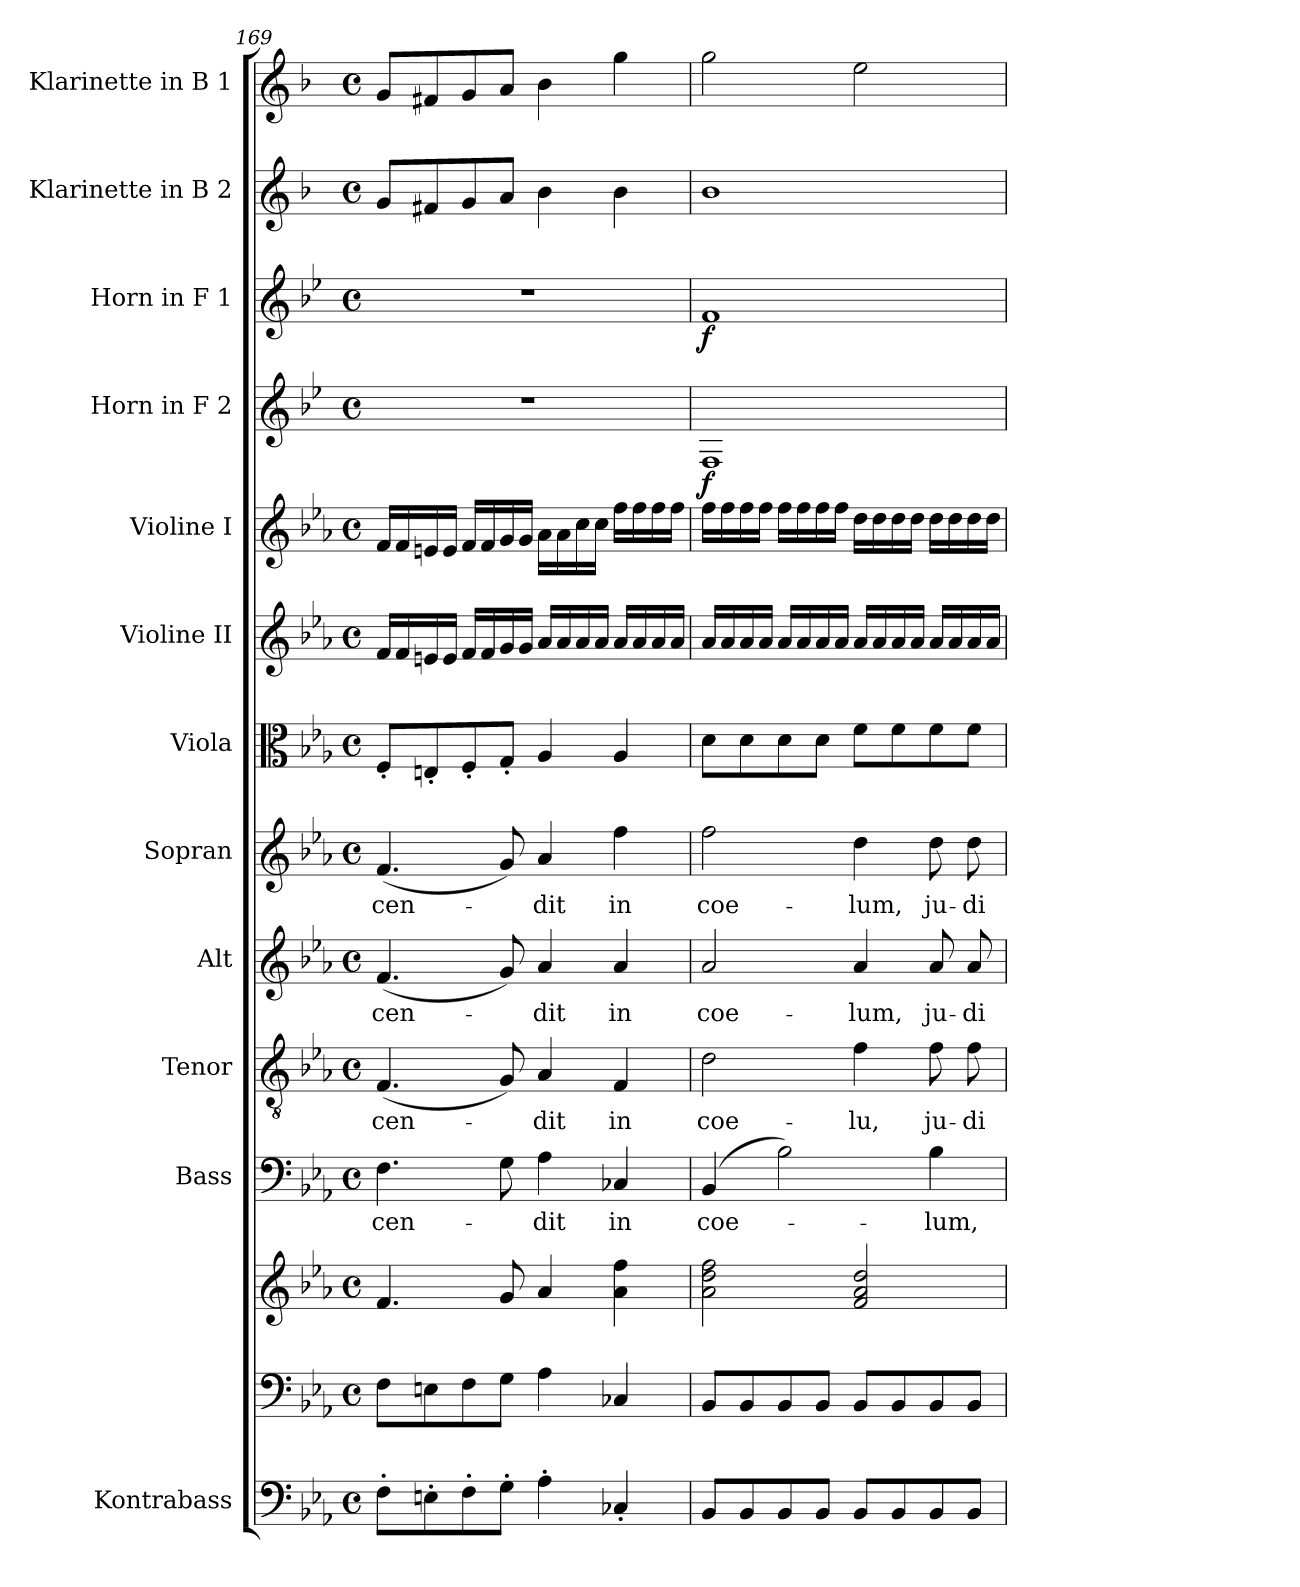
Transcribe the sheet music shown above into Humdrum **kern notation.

**kern	**kern	**kern	**kern	**text	**kern	**text	**kern	**text	**kern	**text	**kern	**kern	**kern	**kern	**dynam	**kern	**dynam	**kern	**kern
*part13	*part12	*part12	*part11	*part11	*part10	*part10	*part9	*part9	*part8	*part8	*part7	*part6	*part5	*part4	*part4	*part3	*part3	*part2	*part1
*staff14	*staff13	*staff12	*staff11	*staff11	*staff10	*staff10	*staff9	*staff9	*staff8	*staff8	*staff7	*staff6	*staff5	*staff4	*staff4	*staff3	*staff3	*staff2	*staff1
*I"Kontrabass	*	*	*I"Bass	*	*I"Tenor	*	*I"Alt	*	*I"Sopran	*	*I"Viola	*I"Violine II	*I"Violine I	*I"Horn in F 2	*	*I"Horn in F 1	*	*I"Klarinette in B 2	*I"Klarinette in B 1
*I'Kb.	*	*	*I'B	*	*I'T	*	*I'A	*	*I'S	*	*I'Vla.	*I'Vl. II	*I'Vl. I	*I'Hrn. 2	*	*I'Hrn. 1	*	*	*
*clefF4	*clefF4	*clefG2	*clefF4	*	*clefGv2	*	*clefG2	*	*clefG2	*	*clefC3	*clefG2	*clefG2	*clefG2	*	*clefG2	*	*clefG2	*clefG2
*ITrd7c12	*	*	*	*	*	*	*	*	*	*	*	*	*	*ITrd4c7	*	*ITrd4c7	*	*ITrd1c2	*ITrd1c2
*k[b-e-a-]	*k[b-e-a-]	*k[b-e-a-]	*k[b-e-a-]	*	*k[b-e-a-]	*	*k[b-e-a-]	*	*k[b-e-a-]	*	*k[b-e-a-]	*k[b-e-a-]	*k[b-e-a-]	*k[b-e-a-]	*	*k[b-e-a-]	*	*k[b-e-a-]	*k[b-e-a-]
*E-:	*E-:	*E-:	*E-:	*	*E-:	*	*E-:	*	*E-:	*	*E-:	*E-:	*E-:	*E-:	*	*E-:	*	*E-:	*E-:
*M4/4	*M4/4	*M4/4	*M4/4	*	*M4/4	*	*M4/4	*	*M4/4	*	*M4/4	*M4/4	*M4/4	*M4/4	*	*M4/4	*	*M4/4	*M4/4
*met(c)	*met(c)	*met(c)	*met(c)	*	*met(c)	*	*met(c)	*	*met(c)	*	*met(c)	*met(c)	*met(c)	*met(c)	*	*met(c)	*	*met(c)	*met(c)
=169	=169	=169	=169	=169	=169	=169	=169	=169	=169	=169	=169	=169	=169	=169	=169	=169	=169	=169	=169
!	!	!	!	!LO:LY:b	!	!LO:LY:b	!	!LO:LY:b	!	!LO:LY:b	!	!	!	!	!	!	!	!	!
8FF'>\L	8F\L	4.f/	4.F\	-cen-	(<4.F/	-cen-	(<4.f/	-cen-	(<4.f/	-cen-	8F'</L	16f/LL	16f/LL	1r	.	1r	.	8f/L	8f/L
.	.	.	.	.	.	.	.	.	.	.	.	16f/	16f/	.	.	.	.	.	.
8EEn'>\	8En\	.	.	.	.	.	.	.	.	.	8En'</	16en/	16en/	.	.	.	.	8en/	8en/
.	.	.	.	.	.	.	.	.	.	.	.	16e/JJ	16e/JJ	.	.	.	.	.	.
8FF'>\	8F\	.	.	.	.	.	.	.	.	.	8F'</	16f/LL	16f/LL	.	.	.	.	8f/	8f/
.	.	.	.	.	.	.	.	.	.	.	.	16f/	16f/	.	.	.	.	.	.
8GG'>\J	8G\J	8g/	8G\	.	8G/)	.	8g/)	.	8g/)	.	8G'</J	16g/	16g/	.	.	.	.	8g/J	8g/J
.	.	.	.	.	.	.	.	.	.	.	.	16g/JJ	16g/JJ	.	.	.	.	.	.
!	!	!	!	!LO:LY:b	!	!LO:LY:b	!	!LO:LY:b	!	!LO:LY:b	!	!	!	!	!	!	!	!	!
4AA-'>\	4A-\	4a-/	4A-\	-dit	4A-/	-dit	4a-/	-dit	4a-/	-dit	4A-/	16a-/LL	16a-\LL	.	.	.	.	4a-\	4a-\
.	.	.	.	.	.	.	.	.	.	.	.	16a-/	16a-\	.	.	.	.	.	.
.	.	.	.	.	.	.	.	.	.	.	.	16a-/	16cc\	.	.	.	.	.	.
.	.	.	.	.	.	.	.	.	.	.	.	16a-/JJ	16cc\JJ	.	.	.	.	.	.
!	!	!	!	!LO:LY:b	!	!LO:LY:b	!	!LO:LY:b	!	!LO:LY:b	!	!	!	!	!	!	!	!	!
4CC-X'</	4C-X/	4a-\ 4ff\	4C-X/	in	4F/	in	4a-/	in	4ff\	in	4A-/	16a-/LL	16ff\LL	.	.	.	.	4a-\	4ff\
.	.	.	.	.	.	.	.	.	.	.	.	16a-/	16ff\	.	.	.	.	.	.
.	.	.	.	.	.	.	.	.	.	.	.	16a-/	16ff\	.	.	.	.	.	.
.	.	.	.	.	.	.	.	.	.	.	.	16a-/JJ	16ff\JJ	.	.	.	.	.	.
!!LO:PB:g=z
=170	=170	=170	=170	=170	=170	=170	=170	=170	=170	=170	=170	=170	=170	=170	=170	=170	=170	=170	=170
!	!	!	!	!LO:LY:b	!	!LO:LY:b	!	!LO:LY:b	!	!LO:LY:b	!	!	!	!	!LO:DY:b	!	!LO:DY:b	!	!
8BBB-/L	8BB-/L	2a-\ 2dd\ 2ff\	(4BB-/	coe-	2d\	coe-	2a-/	coe-	2ff\	coe-	8d\L	16a-/LL	16ff\LL	1BB-	f	1B-	f	1a-	2ff\
.	.	.	.	.	.	.	.	.	.	.	.	16a-/	16ff\	.	.	.	.	.	.
8BBB-/	8BB-/	.	.	.	.	.	.	.	.	.	8d\	16a-/	16ff\	.	.	.	.	.	.
.	.	.	.	.	.	.	.	.	.	.	.	16a-/JJ	16ff\JJ	.	.	.	.	.	.
8BBB-/	8BB-/	.	2B-\)	.	.	.	.	.	.	.	8d\	16a-/LL	16ff\LL	.	.	.	.	.	.
.	.	.	.	.	.	.	.	.	.	.	.	16a-/	16ff\	.	.	.	.	.	.
8BBB-/J	8BB-/J	.	.	.	.	.	.	.	.	.	8d\J	16a-/	16ff\	.	.	.	.	.	.
.	.	.	.	.	.	.	.	.	.	.	.	16a-/JJ	16ff\JJ	.	.	.	.	.	.
!	!	!	!	!	!	!LO:LY:b	!	!LO:LY:b	!	!LO:LY:b	!	!	!	!	!	!	!	!	!
8BBB-/L	8BB-/L	2f/ 2a-/ 2dd/	.	.	4f\	-lu,	4a-/	-lum,	4dd\	-lum,	8f\L	16a-/LL	16dd\LL	.	.	.	.	.	2dd\
.	.	.	.	.	.	.	.	.	.	.	.	16a-/	16dd\	.	.	.	.	.	.
8BBB-/	8BB-/	.	.	.	.	.	.	.	.	.	8f\	16a-/	16dd\	.	.	.	.	.	.
.	.	.	.	.	.	.	.	.	.	.	.	16a-/JJ	16dd\JJ	.	.	.	.	.	.
!	!	!	!	!LO:LY:b	!	!LO:LY:b	!	!LO:LY:b	!	!LO:LY:b	!	!	!	!	!	!	!	!	!
8BBB-/	8BB-/	.	4B-\	-lum,	8f\	ju-	8a-/	ju-	8dd\	ju-	8f\	16a-/LL	16dd\LL	.	.	.	.	.	.
.	.	.	.	.	.	.	.	.	.	.	.	16a-/	16dd\	.	.	.	.	.	.
!	!	!	!	!	!	!LO:LY:b	!	!LO:LY:b	!	!LO:LY:b	!	!	!	!	!	!	!	!	!
8BBB-/J	8BB-/J	.	.	.	8f\	-di-	8a-/	-di-	8dd\	-di-	8f\J	16a-/	16dd\	.	.	.	.	.	.
.	.	.	.	.	.	.	.	.	.	.	.	16a-/JJ	16dd\JJ	.	.	.	.	.	.
=	=	=	=	=	=	=	=	=	=	=	=	=	=	=	=	=	=	=	=
*-	*-	*-	*-	*-	*-	*-	*-	*-	*-	*-	*-	*-	*-	*-	*-	*-	*-	*-	*-
